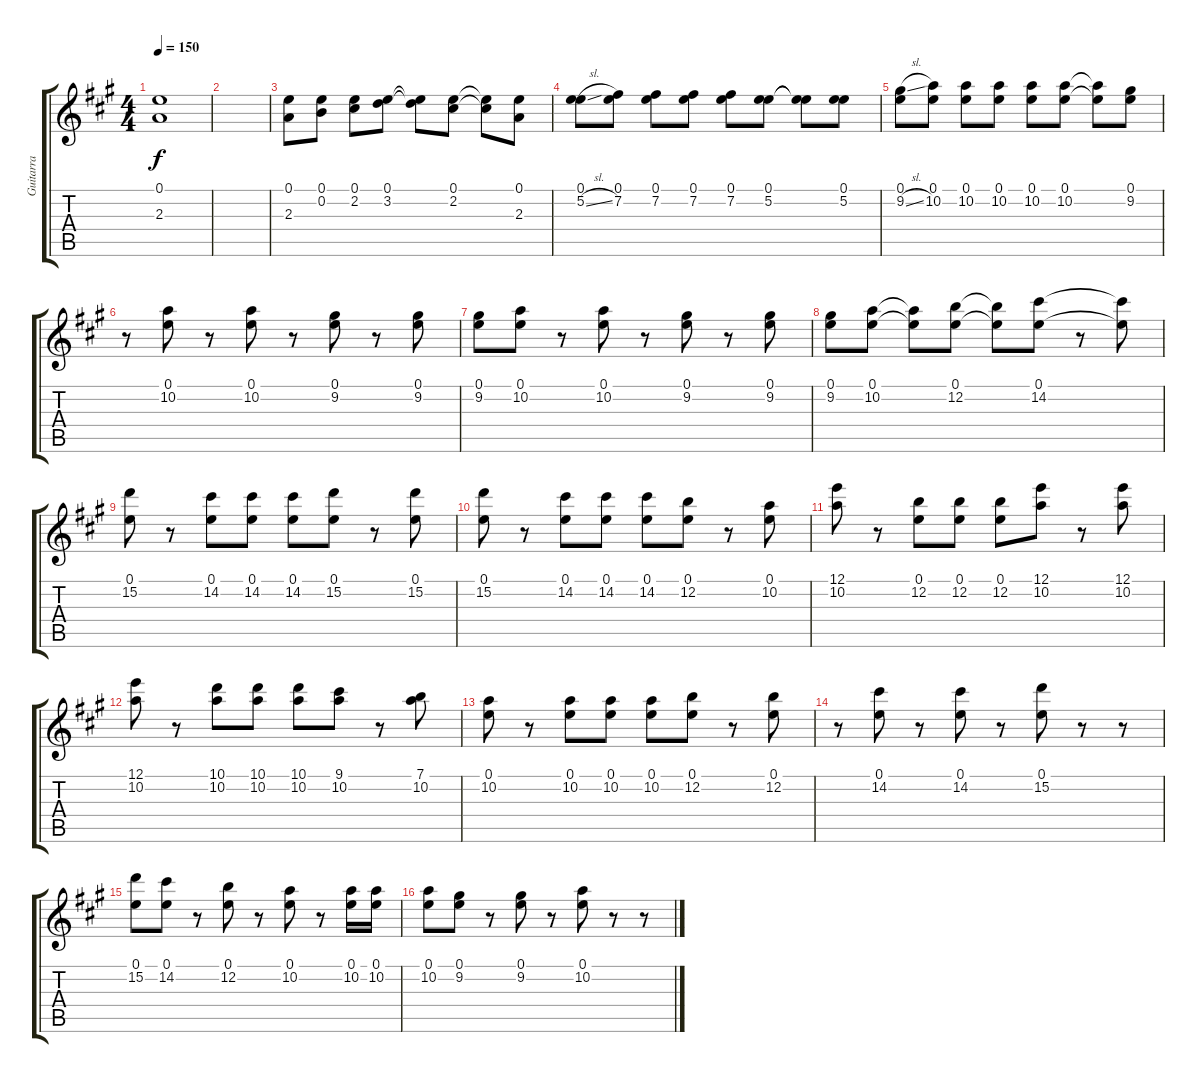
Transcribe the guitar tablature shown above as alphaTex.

\track ("Guitarra" "Guitarra") {instrument acousticguitarnylon}
\staff {score tabs}
\tuning (E4 B3 G3 D3 A2 E2) {hide}
\ts (4 4)
\tempo 150
\clef g2
\ks a
(0.1 2.3).1{dy f} |
|
(0.1 2.3).8 (0.1 0.2).8 (0.1 2.2).8 (0.1 3.2).8 (0.1{t} 3.2{t}).8 (0.1 2.2).8 (0.1{t} 2.2{t}).8 (0.1 2.3).8 |
(0.1 5.2{sl}).8 (0.1 7.2).8 (0.1 7.2).8 (0.1 7.2).8 (0.1 7.2).8 (0.1 5.2).8 (0.1{t} 5.2{t}).8 (0.1 5.2).8 |
(0.1 9.2{sl}).8 (0.1 10.2).8 (0.1 10.2).8 (0.1 10.2).8 (0.1 10.2).8 (0.1 10.2).8 (0.1{t} 10.2{t}).8 (0.1 9.2).8 |
r.8 (0.1 10.2).8 r.8 (0.1 10.2).8 r.8 (0.1 9.2).8 r.8 (0.1 9.2).8 |
(0.1 9.2).8 (0.1 10.2).8 r.8 (0.1 10.2).8 r.8 (0.1 9.2).8 r.8 (0.1 9.2).8 |
(0.1 9.2).8 (0.1 10.2).8 (0.1{t} 10.2{t}).8 (0.1 12.2).8 (0.1{t} 12.2{t}).8 (0.1 14.2).8 r.8 (0.1{t} 14.2{t}).8 |
(0.1 15.2).8 r.8 (0.1 14.2).8 (0.1 14.2).8 (0.1 14.2).8 (0.1 15.2).8 r.8 (0.1 15.2).8 |
(0.1 15.2).8 r.8 (0.1 14.2).8 (0.1 14.2).8 (0.1 14.2).8 (0.1 12.2).8 r.8 (0.1 10.2).8 |
(12.1 10.2).8 r.8 (0.1 12.2).8 (0.1 12.2).8 (0.1 12.2).8 (12.1 10.2).8 r.8 (12.1 10.2).8 |
(12.1 10.2).8 r.8 (10.1 10.2).8 (10.1 10.2).8 (10.1 10.2).8 (9.1 10.2).8 r.8 (7.1 10.2).8 |
(0.1 10.2).8 r.8 (0.1 10.2).8 (0.1 10.2).8 (0.1 10.2).8 (0.1 12.2).8 r.8 (0.1 12.2).8 |
r.8 (0.1 14.2).8 r.8 (0.1 14.2).8 r.8 (0.1 15.2).8 r.8 r.8 |
(0.1 15.2).8 (0.1 14.2).8 r.8 (0.1 12.2).8 r.8 (0.1 10.2).8 r.8 (0.1 10.2).16 (0.1 10.2).16 |
(0.1 10.2).8 (0.1 9.2).8 r.8 (0.1 9.2).8 r.8 (0.1 10.2).8 r.8 r.8
